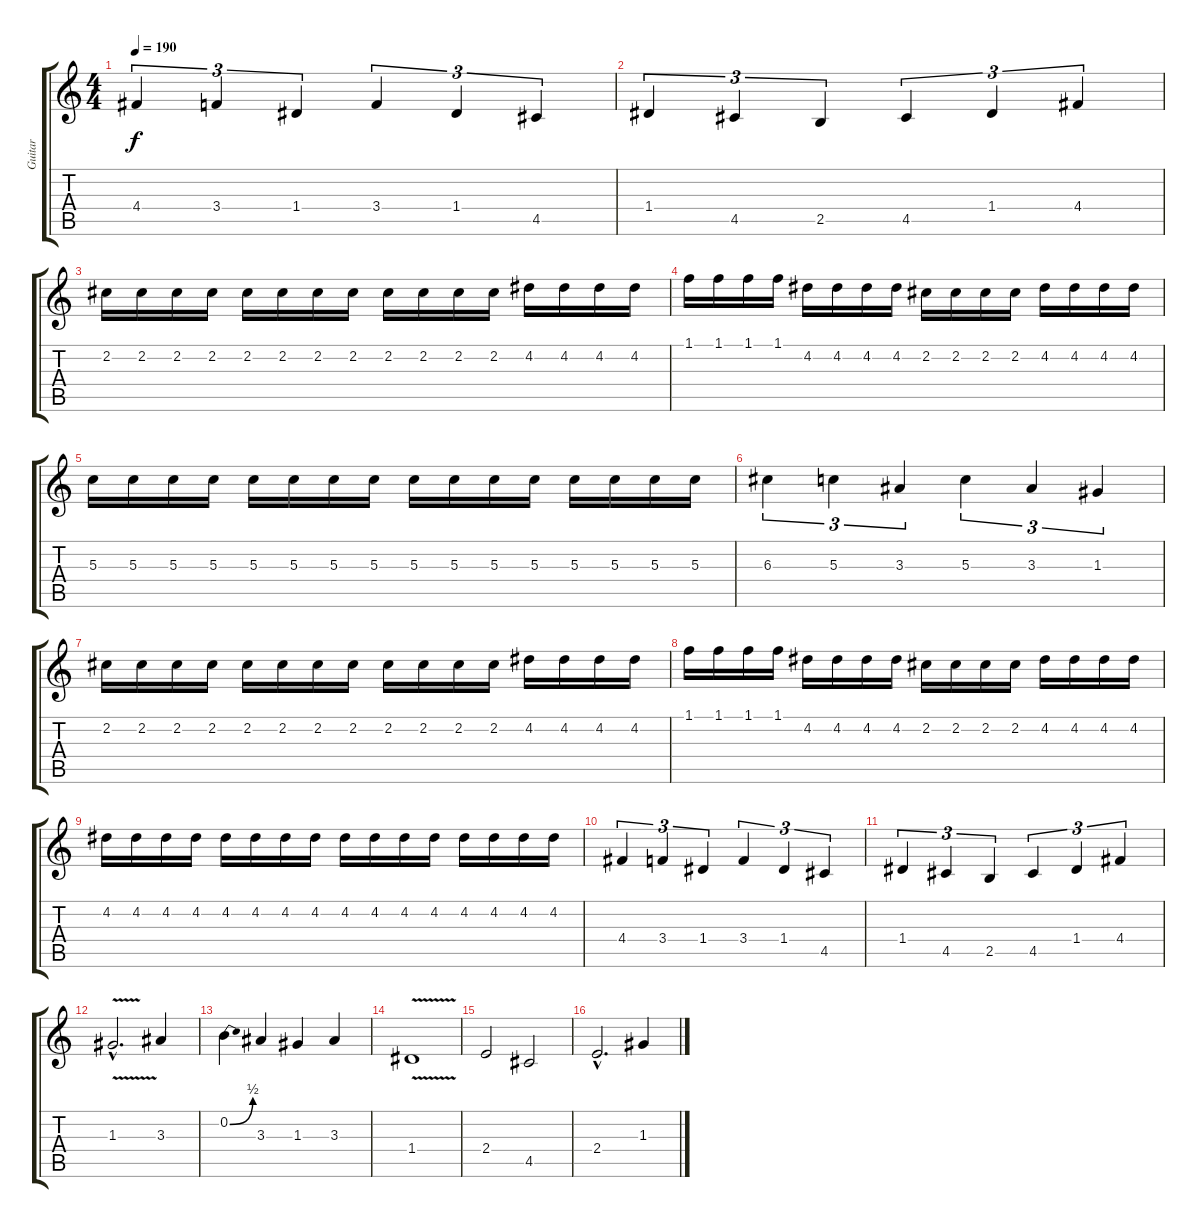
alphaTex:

\track ("Guitar " "Guitar ") {instrument distortionguitar}
\staff {score tabs}
\tuning (E4 B3 G3 D3 A2 D2) {hide}
\ts (4 4)
\tempo 190
\clef g2
\ks c
4.4.4{tu (3 2) dy f} 3.4.4{tu (3 2)} 1.4.4{tu (3 2)} 3.4.4{tu (3 2)} 1.4.4{tu (3 2)} 4.5.4{tu (3 2)} |
1.4.4{tu (3 2)} 4.5.4{tu (3 2)} 2.5.4{tu (3 2)} 4.5.4{tu (3 2)} 1.4.4{tu (3 2)} 4.4.4{tu (3 2)} |
2.2.16 2.2.16 2.2.16 2.2.16 2.2.16 2.2.16 2.2.16 2.2.16 2.2.16 2.2.16 2.2.16 2.2.16 4.2.16 4.2.16 4.2.16 4.2.16 |
1.1.16 1.1.16 1.1.16 1.1.16 4.2.16 4.2.16 4.2.16 4.2.16 2.2.16 2.2.16 2.2.16 2.2.16 4.2.16 4.2.16 4.2.16 4.2.16 |
5.3.16 5.3.16 5.3.16 5.3.16 5.3.16 5.3.16 5.3.16 5.3.16 5.3.16 5.3.16 5.3.16 5.3.16 5.3.16 5.3.16 5.3.16 5.3.16 |
6.3.4{tu (3 2)} 5.3.4{tu (3 2)} 3.3.4{tu (3 2)} 5.3.4{tu (3 2)} 3.3.4{tu (3 2)} 1.3.4{tu (3 2)} |
2.2.16 2.2.16 2.2.16 2.2.16 2.2.16 2.2.16 2.2.16 2.2.16 2.2.16 2.2.16 2.2.16 2.2.16 4.2.16 4.2.16 4.2.16 4.2.16 |
1.1.16 1.1.16 1.1.16 1.1.16 4.2.16 4.2.16 4.2.16 4.2.16 2.2.16 2.2.16 2.2.16 2.2.16 4.2.16 4.2.16 4.2.16 4.2.16 |
4.2.16 4.2.16 4.2.16 4.2.16 4.2.16 4.2.16 4.2.16 4.2.16 4.2.16 4.2.16 4.2.16 4.2.16 4.2.16 4.2.16 4.2.16 4.2.16 |
4.4.4{tu (3 2)} 3.4.4{tu (3 2)} 1.4.4{tu (3 2)} 3.4.4{tu (3 2)} 1.4.4{tu (3 2)} 4.5.4{tu (3 2)} |
1.4.4{tu (3 2)} 4.5.4{tu (3 2)} 2.5.4{tu (3 2)} 4.5.4{tu (3 2)} 1.4.4{tu (3 2)} 4.4.4{tu (3 2)} |
1.3{v hac}.2{d} 3.3.4 |
0.2{be (bend 0 0 60 2)}.4 3.3.4 1.3.4 3.3.4 |
1.4{v}.1 |
2.4.2 4.5.2 |
2.4{hac}.2{d} 1.3.4
